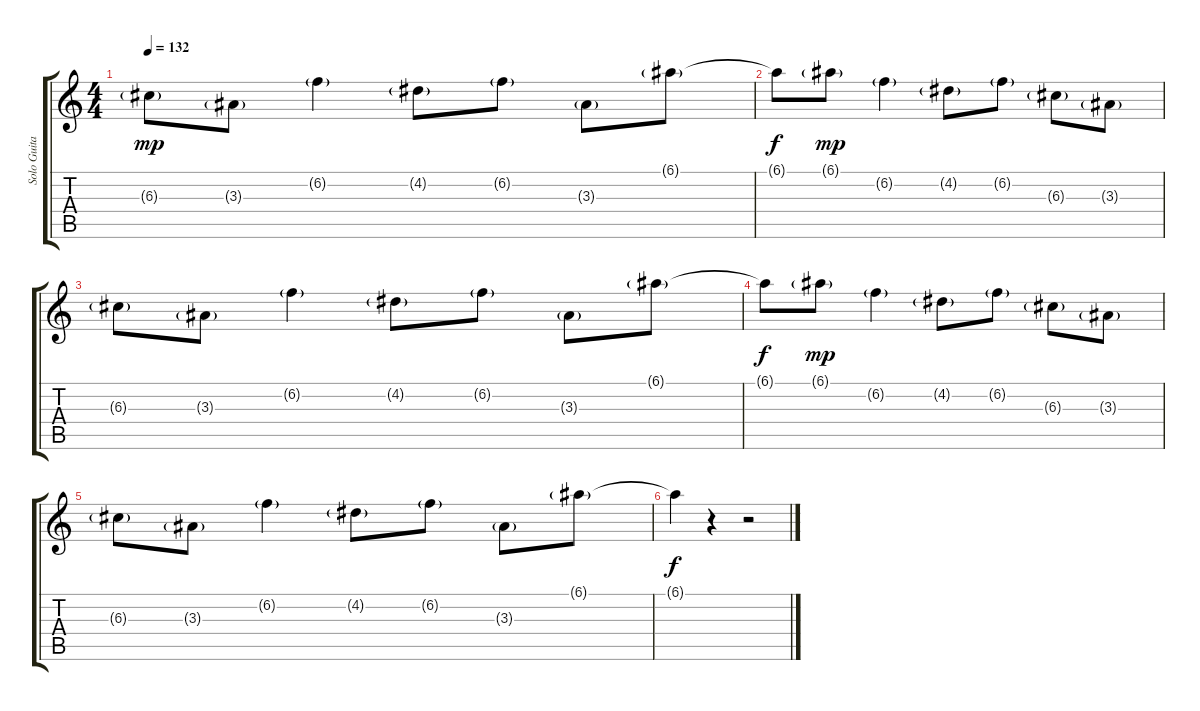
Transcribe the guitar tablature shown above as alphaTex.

\track ("Solo Guitar 2" "Solo Guita") {instrument acousticguitarsteel}
\staff {score tabs}
\tuning (E4 B3 G3 D3 A2 E2) {hide}
\ts (4 4)
\tempo 132
\clef g2
\ks c
6.3{g}.8{dy mp} 3.3{g}.8 6.2{g}.4 4.2{g}.8 6.2{g}.8 3.3{g}.8 6.1{g}.8 |
6.1{t}.8{dy f} 6.1{g}.8{dy mp} 6.2{g}.4 4.2{g}.8 6.2{g}.8 6.3{g}.8 3.3{g}.8 |
6.3{g}.8 3.3{g}.8 6.2{g}.4 4.2{g}.8 6.2{g}.8 3.3{g}.8 6.1{g}.8 |
6.1{t}.8{dy f} 6.1{g}.8{dy mp} 6.2{g}.4 4.2{g}.8 6.2{g}.8 6.3{g}.8 3.3{g}.8 |
6.3{g}.8 3.3{g}.8 6.2{g}.4 4.2{g}.8 6.2{g}.8 3.3{g}.8 6.1{g}.8 |
6.1{t}.4{dy f} r.4 r.2
